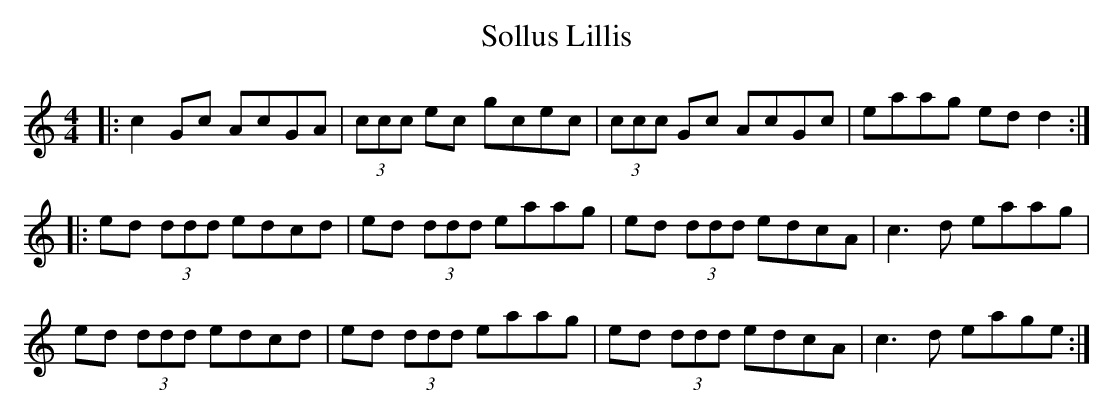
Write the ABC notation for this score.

X:1
T: Sollus Lillis
M: 4/4
L: 1/8
K: Cmaj
|:c2 Gc AcGA|(3ccc ec gcec|(3ccc Gc AcGc|eaag ed d2:|
|:ed (3ddd edcd|ed (3ddd eaag|ed (3ddd edcA|c3 d eaag|
ed (3ddd edcd|ed (3ddd eaag|ed (3ddd edcA|c3 d eage:|
